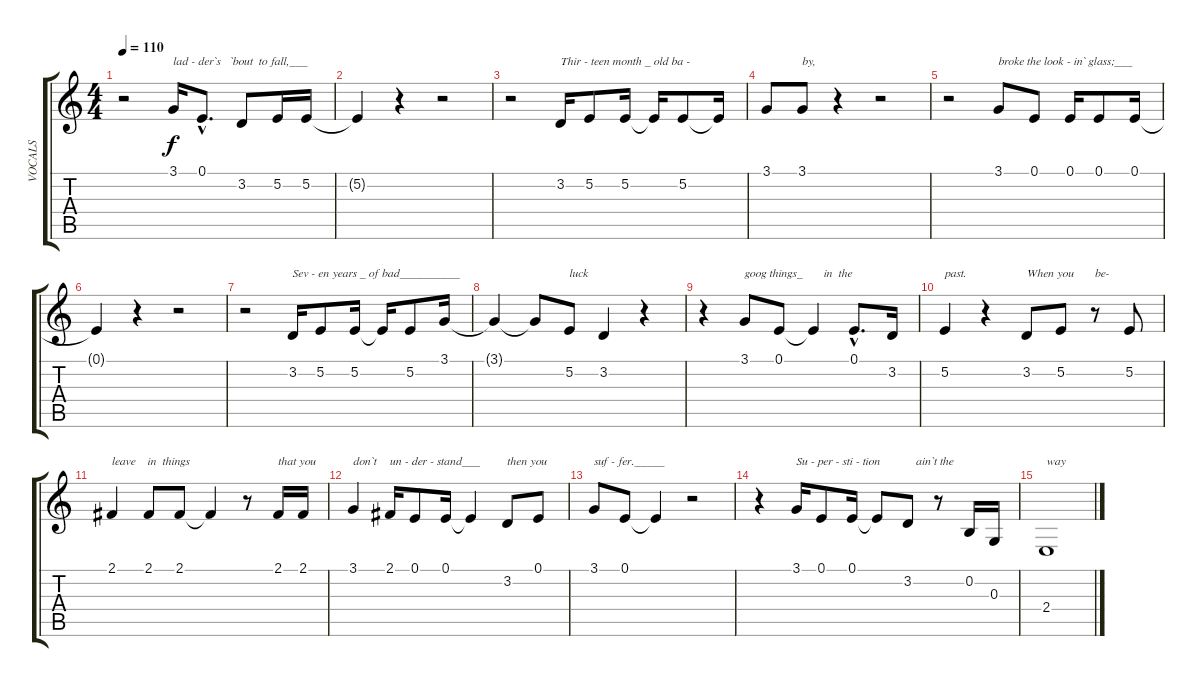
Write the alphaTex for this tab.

\track ("VOCALS" "VOCALS") {instrument viola}
\staff {score tabs}
\tuning (E4 B3 G3 D3 A2 E2) {hide}
\ts (4 4)
\tempo 110
\clef g2
\ks c
r.2{dy f} 3.1.16{txt "lad - der`s   `bout  to fall,___"} 0.1{hac}.8{d} 3.2.8 5.2.16 5.2.16 |
5.2{t}.4 r.4 r.2 |
r.2 3.2.16{txt "Thir - teen month _ old ba - "} 5.2.8 5.2.16 5.2{t}.16 5.2.8 5.2{t}.16 |
3.1.8 3.1.8{txt "by,"} r.4 r.2 |
r.2 3.1.8{txt "broke the look - in` glass;___"} 0.1.8 0.1.16 0.1.8 0.1.16 |
0.1{t}.4 r.4 r.2 |
r.2 3.2.16{txt "Sev - en years _ of bad__________"} 5.2.8 5.2.16 5.2{t}.16 5.2.8 3.1.16 |
3.1{t}.4 3.1{t}.8 5.2.8{txt "luck"} 3.2.4 r.4 |
r.4 3.1.8{txt "goog things_       in  the"} 0.1.8 0.1{t}.4 0.1{hac}.8{d} 3.2.16 |
5.2.4{txt "past."} r.4 3.2.8{txt "When you       be-"} 5.2.8 r.8 5.2.8 |
2.1.4{txt "leave    in  things"} 2.1.8 2.1.8 2.1{t}.4 r.8 2.1.16{txt "that you"} 2.1.16 |
3.1.4{txt "don`t"} 2.1.16{txt "un - der - stand___"} 0.1.8 0.1.16 0.1{t}.4 3.2.8{txt "then you"} 0.1.8 |
3.1.8{txt "suf - fer._____"} 0.1.8 0.1{t}.4 r.2 |
r.4 3.1.16{txt "Su - per - sti - tion            ain`t the"} 0.1.8 0.1.16 0.1{t}.8 3.2.8 r.8 0.2.16 0.3.16 |
2.4.1{txt "way"}
